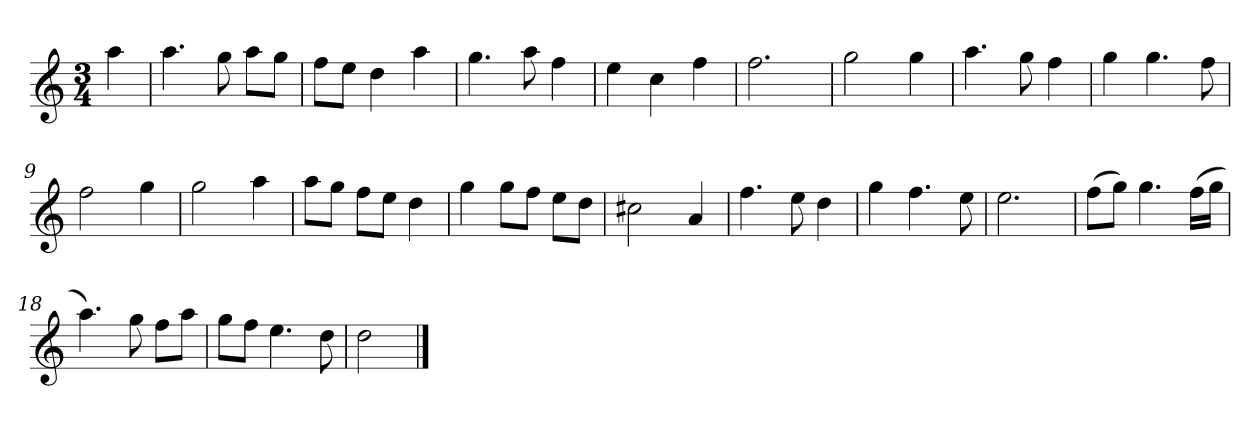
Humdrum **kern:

**kern
*part1
*staff1
*k[]
*M3/4
*MM120
=
4aa
=1
4.aa
8gg
8aaL
8ggJ
=2
8ffL
8eeJ
4dd
4aa
=3
4.gg
8aa
4ff
=4
4ee
4cc
4ff
=5
2.ff
=6
2gg
4gg
=7
4.aa
8gg
4ff
=8
4gg
4.gg
8ff
=9
2ff
4gg
=10
2gg
4aa
=11
8aaL
8ggJ
8ffL
8eeJ
4dd
=12
4gg
8ggL
8ffJ
8eeL
8ddJ
=13
2cc#X
4a
=14
4.ff
8ee
4dd
=15
4gg
4.ff
8ee
=16
2.ee
=17
(8ffL
8ggJ)
4.gg
(16ffLL
16ggJJ
=18
4.aa)
8gg
8ffL
8aaJ
=19
8ggL
8ffJ
4.ee
8dd
=20
2dd
==
*-
